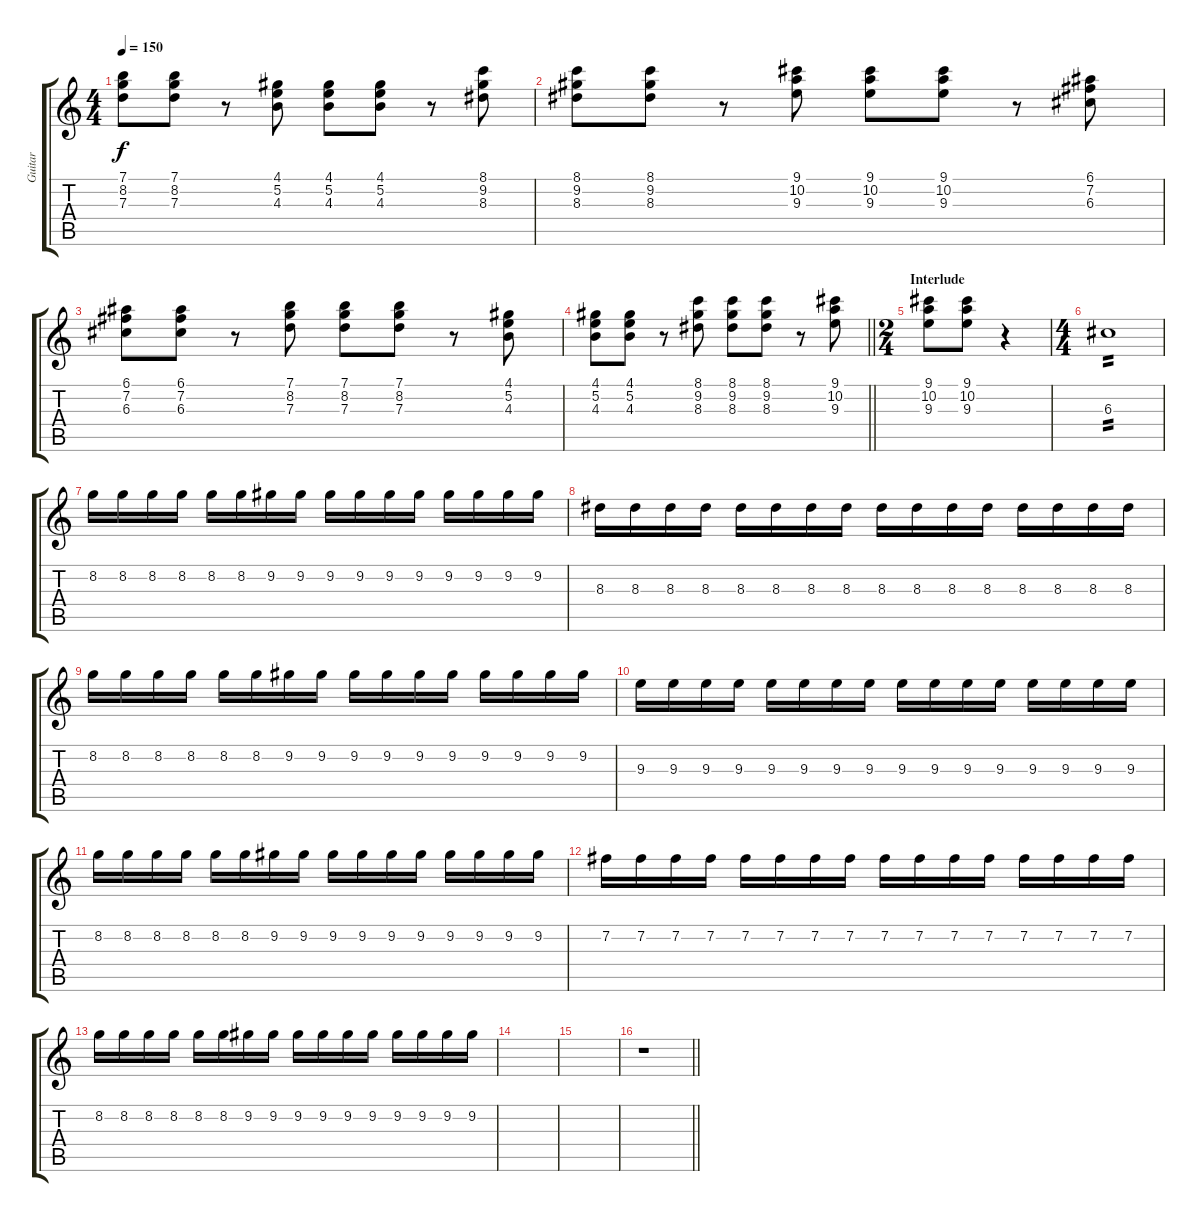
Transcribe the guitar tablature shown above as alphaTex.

\track ("Guitar" "Guitar") {instrument distortionguitar}
\staff {score tabs}
\tuning (E4 B3 G3 D3 A2 E2) {hide}
\ts (4 4)
\tempo 150
\clef g2
\ks c
(7.1 8.2 7.3).8{dy f} (7.1 8.2 7.3).8 r.8 (4.1 5.2 4.3).8 (4.1 5.2 4.3).8 (4.1 5.2 4.3).8 r.8 (8.1 9.2 8.3).8 |
(8.1 9.2 8.3).8 (8.1 9.2 8.3).8 r.8 (9.1 10.2 9.3).8 (9.1 10.2 9.3).8 (9.1 10.2 9.3).8 r.8 (6.1 7.2 6.3).8 |
(6.1 7.2 6.3).8 (6.1 7.2 6.3).8 r.8 (7.1 8.2 7.3).8 (7.1 8.2 7.3).8 (7.1 8.2 7.3).8 r.8 (4.1 5.2 4.3).8 |
\barLineRight lightlight
(4.1 5.2 4.3).8 (4.1 5.2 4.3).8 r.8 (8.1 9.2 8.3).8 (8.1 9.2 8.3).8 (8.1 9.2 8.3).8 r.8 (9.1 10.2 9.3).8 |
\ts (2 4)
\section ("" "Interlude")
(9.1 10.2 9.3).8 (9.1 10.2 9.3).8 r.4 |
\ts (4 4)
6.3.1{tp 2} |
8.2.16 8.2.16 8.2.16 8.2.16 8.2.16 8.2.16 9.2.16 9.2.16 9.2.16 9.2.16 9.2.16 9.2.16 9.2.16 9.2.16 9.2.16 9.2.16 |
8.3.16 8.3.16 8.3.16 8.3.16 8.3.16 8.3.16 8.3.16 8.3.16 8.3.16 8.3.16 8.3.16 8.3.16 8.3.16 8.3.16 8.3.16 8.3.16 |
8.2.16 8.2.16 8.2.16 8.2.16 8.2.16 8.2.16 9.2.16 9.2.16 9.2.16 9.2.16 9.2.16 9.2.16 9.2.16 9.2.16 9.2.16 9.2.16 |
9.3.16 9.3.16 9.3.16 9.3.16 9.3.16 9.3.16 9.3.16 9.3.16 9.3.16 9.3.16 9.3.16 9.3.16 9.3.16 9.3.16 9.3.16 9.3.16 |
8.2.16 8.2.16 8.2.16 8.2.16 8.2.16 8.2.16 9.2.16 9.2.16 9.2.16 9.2.16 9.2.16 9.2.16 9.2.16 9.2.16 9.2.16 9.2.16 |
7.2.16 7.2.16 7.2.16 7.2.16 7.2.16 7.2.16 7.2.16 7.2.16 7.2.16 7.2.16 7.2.16 7.2.16 7.2.16 7.2.16 7.2.16 7.2.16 |
8.2.16 8.2.16 8.2.16 8.2.16 8.2.16 8.2.16 9.2.16 9.2.16 9.2.16 9.2.16 9.2.16 9.2.16 9.2.16 9.2.16 9.2.16 9.2.16 |
|
|
\barLineRight lightlight
r.1
